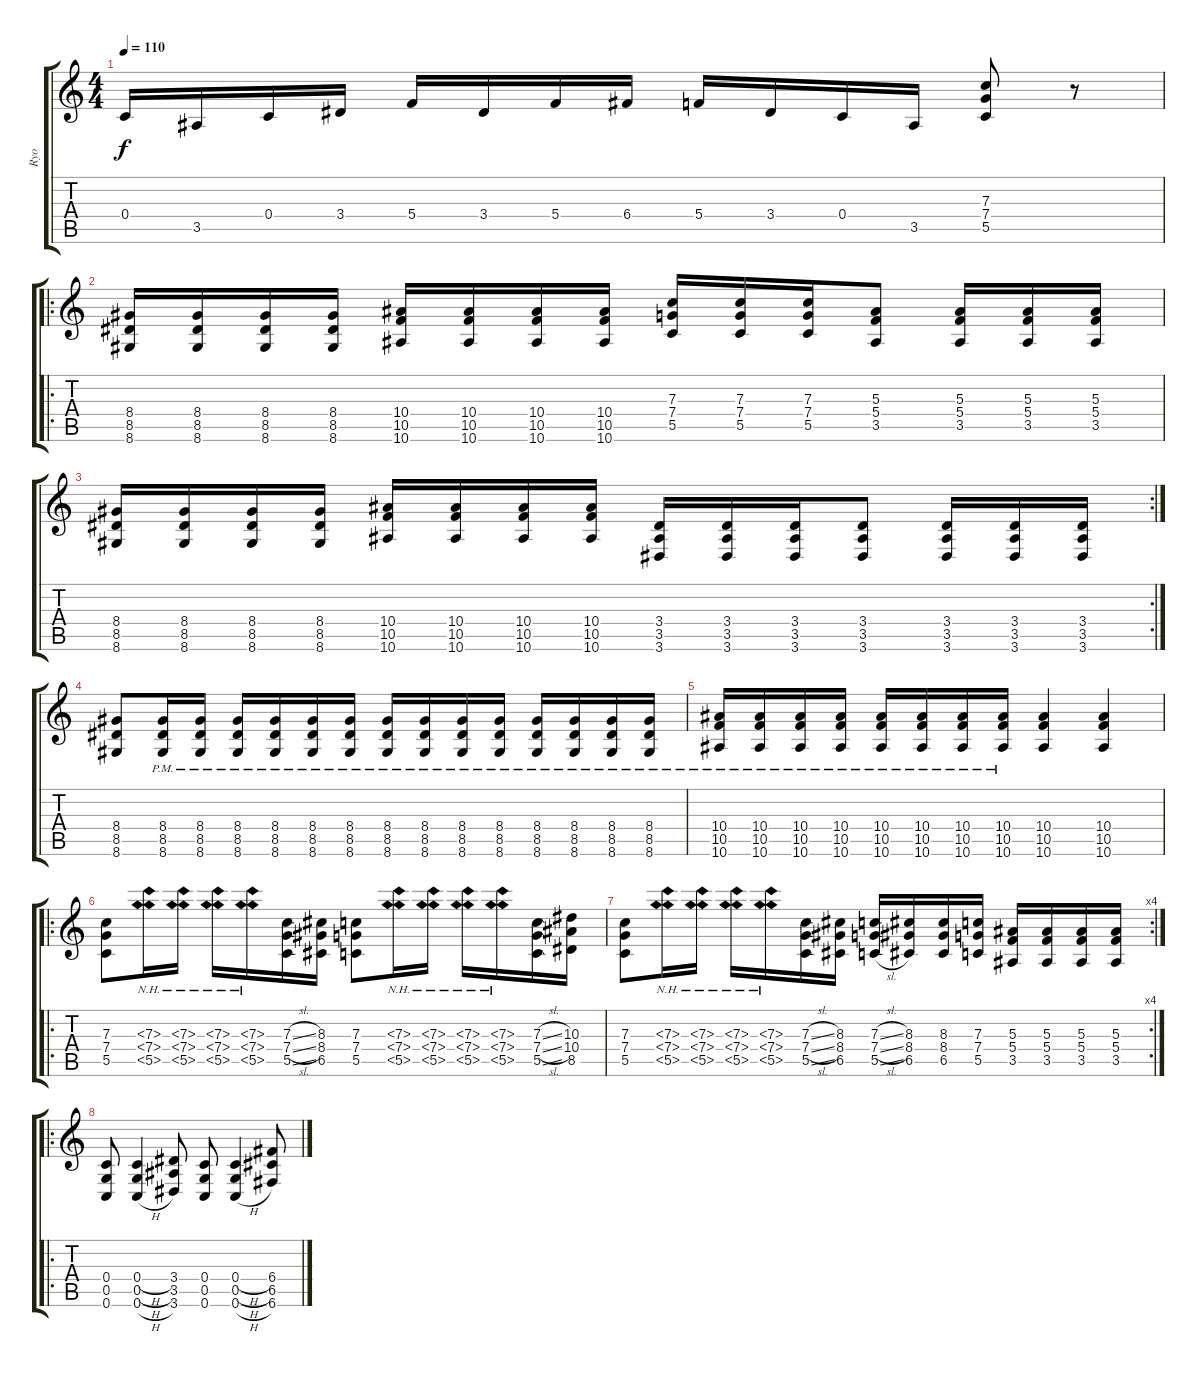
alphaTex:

\track ("Ryo" "Ryo") {instrument overdrivenguitar}
\staff {score tabs}
\tuning (D4 A3 F3 C3 G2 C2) {hide}
\ts (4 4)
\tempo 110
\clef g2
\ks c
0.4.16{dy f} 3.5.16 0.4.16 3.4.16 5.4.16 3.4.16 5.4.16 6.4.16 5.4.16 3.4.16 0.4.16 3.5.16 (7.3 7.4 5.5).8 r.8 |
\ro
(8.4 8.5 8.6).16 (8.4 8.5 8.6).16 (8.4 8.5 8.6).16 (8.4 8.5 8.6).16 (10.4 10.5 10.6).16 (10.4 10.5 10.6).16 (10.4 10.5 10.6).16 (10.4 10.5 10.6).16 (7.3 7.4 5.5).16 (7.3 7.4 5.5).16 (7.3 7.4 5.5).16 (5.3 5.4 3.5).8 (5.3 5.4 3.5).16 (5.3 5.4 3.5).16 (5.3 5.4 3.5).16 |
\rc 2
(8.4 8.5 8.6).16 (8.4 8.5 8.6).16 (8.4 8.5 8.6).16 (8.4 8.5 8.6).16 (10.4 10.5 10.6).16 (10.4 10.5 10.6).16 (10.4 10.5 10.6).16 (10.4 10.5 10.6).16 (3.4 3.5 3.6).16 (3.4 3.5 3.6).16 (3.4 3.5 3.6).16 (3.4 3.5 3.6).8 (3.4 3.5 3.6).16 (3.4 3.5 3.6).16 (3.4 3.5 3.6).16 |
(8.4 8.5 8.6).8 (8.4{pm} 8.5{pm} 8.6{pm}).16 (8.4{pm} 8.5{pm} 8.6{pm}).16 (8.4{pm} 8.5{pm} 8.6{pm}).16 (8.4{pm} 8.5{pm} 8.6{pm}).16 (8.4{pm} 8.5{pm} 8.6{pm}).16 (8.4{pm} 8.5{pm} 8.6{pm}).16 (8.4{pm} 8.5{pm} 8.6{pm}).16 (8.4{pm} 8.5{pm} 8.6{pm}).16 (8.4{pm} 8.5{pm} 8.6{pm}).16 (8.4{pm} 8.5{pm} 8.6{pm}).16 (8.4{pm} 8.5{pm} 8.6{pm}).16 (8.4{pm} 8.5{pm} 8.6{pm}).16 (8.4{pm} 8.5{pm} 8.6{pm}).16 (8.4{pm} 8.5{pm} 8.6{pm}).16 |
(10.4{pm} 10.5{pm} 10.6{pm}).16 (10.4{pm} 10.5{pm} 10.6{pm}).16 (10.4{pm} 10.5{pm} 10.6{pm}).16 (10.4{pm} 10.5{pm} 10.6{pm}).16 (10.4{pm} 10.5{pm} 10.6{pm}).16 (10.4{pm} 10.5{pm} 10.6{pm}).16 (10.4{pm} 10.5{pm} 10.6{pm}).16 (10.4{pm} 10.5{pm} 10.6{pm}).16 (10.4 10.5 10.6).4 (10.4 10.5 10.6).4 |
\ro
(7.3 7.4 5.5).8 (7.3{nh} 7.4{nh} 5.5{nh}).16 (7.3{nh} 7.4{nh} 5.5{nh}).16 (7.3{nh} 7.4{nh} 5.5{nh}).16 (7.3{nh} 7.4{nh} 5.5{nh}).16 (7.3{sl} 7.4{sl} 5.5{sl}).16 (8.3 8.4 6.5).16 (7.3 7.4 5.5).8 (7.3{nh} 7.4{nh} 5.5{nh}).16 (7.3{nh} 7.4{nh} 5.5{nh}).16 (7.3{nh} 7.4{nh} 5.5{nh}).16 (7.3{nh} 7.4{nh} 5.5{nh}).16 (7.3{sl} 7.4{sl} 5.5{sl}).16 (10.3 10.4 8.5).16 |
\rc 4
(7.3 7.4 5.5).8 (7.3{nh} 7.4{nh} 5.5{nh}).16 (7.3{nh} 7.4{nh} 5.5{nh}).16 (7.3{nh} 7.4{nh} 5.5{nh}).16 (7.3{nh} 7.4{nh} 5.5{nh}).16 (7.3{sl} 7.4{sl} 5.5{sl}).16 (8.3 8.4 6.5).16 (7.3{sl} 7.4{sl} 5.5{sl}).16 (8.3 8.4 6.5).16 (8.3 8.4 6.5).16 (7.3 7.4 5.5).16 (5.3 5.4 3.5).16 (5.3 5.4 3.5).16 (5.3 5.4 3.5).16 (5.3 5.4 3.5).16 |
\ro
(0.4 0.5 0.6).8 (0.4{h} 0.5{h} 0.6{h}).4 (3.4 3.5 3.6).8 (0.4 0.5 0.6).8 (0.4{h} 0.5{h} 0.6{h}).4 (6.4 6.5 6.6).8
